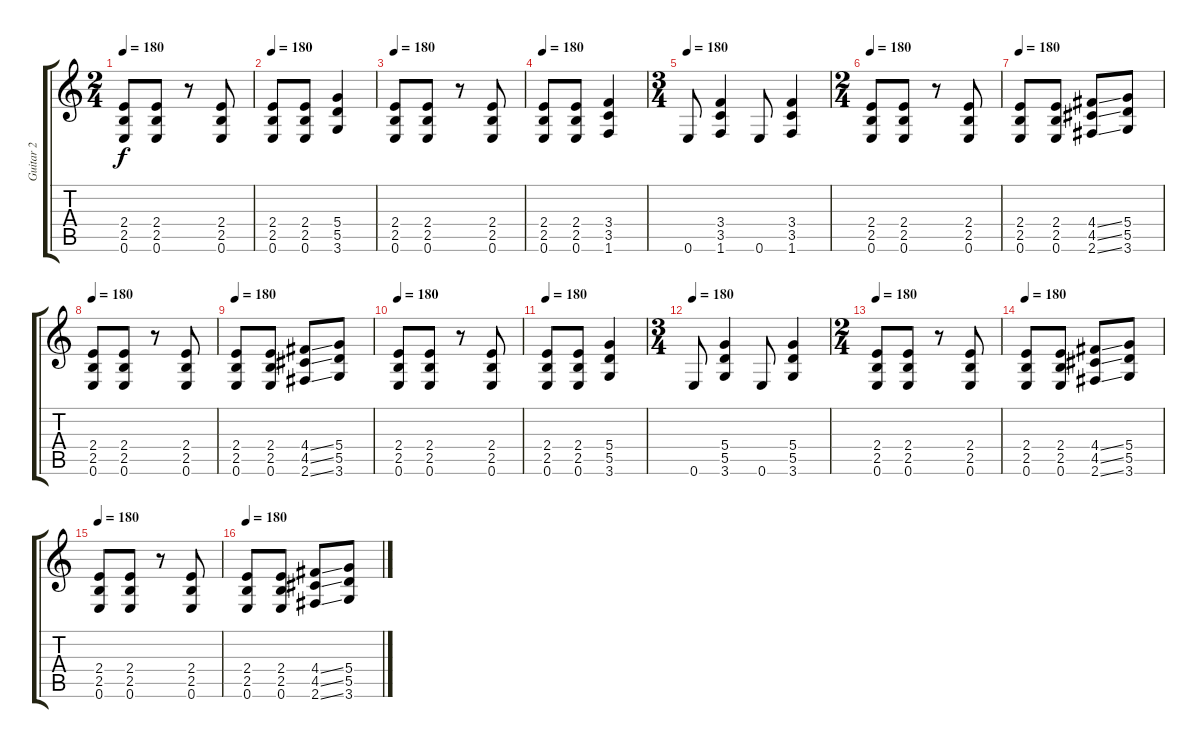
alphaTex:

\track ("Guitar 2" "Guitar 2") {instrument distortionguitar}
\staff {score tabs}
\tuning (E4 B3 G3 D3 A2 E2) {hide}
\ts (2 4)
\tempo 180
\clef g2
\ks c
(2.4 2.5 0.6).8{dy f} (2.4 2.5 0.6).8 r.8 (2.4 2.5 0.6).8 |
\tempo 180
(2.4 2.5 0.6).8 (2.4 2.5 0.6).8 (5.4 5.5 3.6).4 |
\tempo 180
(2.4 2.5 0.6).8 (2.4 2.5 0.6).8 r.8 (2.4 2.5 0.6).8 |
\tempo 180
(2.4 2.5 0.6).8 (2.4 2.5 0.6).8 (3.4 3.5 1.6).4 |
\ts (3 4)
\tempo 180
0.6.8 (3.4 3.5 1.6).4 0.6.8 (3.4 3.5 1.6).4 |
\ts (2 4)
\tempo 180
(2.4 2.5 0.6).8 (2.4 2.5 0.6).8 r.8 (2.4 2.5 0.6).8 |
\tempo 180
(2.4 2.5 0.6).8 (2.4 2.5 0.6).8 (4.4{ss} 4.5{ss} 2.6{ss}).8 (5.4 5.5 3.6).8 |
\tempo 180
(2.4 2.5 0.6).8 (2.4 2.5 0.6).8 r.8 (2.4 2.5 0.6).8 |
\tempo 180
(2.4 2.5 0.6).8 (2.4 2.5 0.6).8 (4.4{ss} 4.5{ss} 2.6{ss}).8 (5.4 5.5 3.6).8 |
\tempo 180
(2.4 2.5 0.6).8 (2.4 2.5 0.6).8 r.8 (2.4 2.5 0.6).8 |
\tempo 180
(2.4 2.5 0.6).8 (2.4 2.5 0.6).8 (5.4 5.5 3.6).4 |
\ts (3 4)
\tempo 180
0.6.8 (5.4 5.5 3.6).4 0.6.8 (5.4 5.5 3.6).4 |
\ts (2 4)
\tempo 180
(2.4 2.5 0.6).8 (2.4 2.5 0.6).8 r.8 (2.4 2.5 0.6).8 |
\tempo 180
(2.4 2.5 0.6).8 (2.4 2.5 0.6).8 (4.4{ss} 4.5{ss} 2.6{ss}).8 (5.4 5.5 3.6).8 |
\tempo 180
(2.4 2.5 0.6).8 (2.4 2.5 0.6).8 r.8 (2.4 2.5 0.6).8 |
\tempo 180
(2.4 2.5 0.6).8 (2.4 2.5 0.6).8 (4.4{ss} 4.5{ss} 2.6{ss}).8 (5.4 5.5 3.6).8
